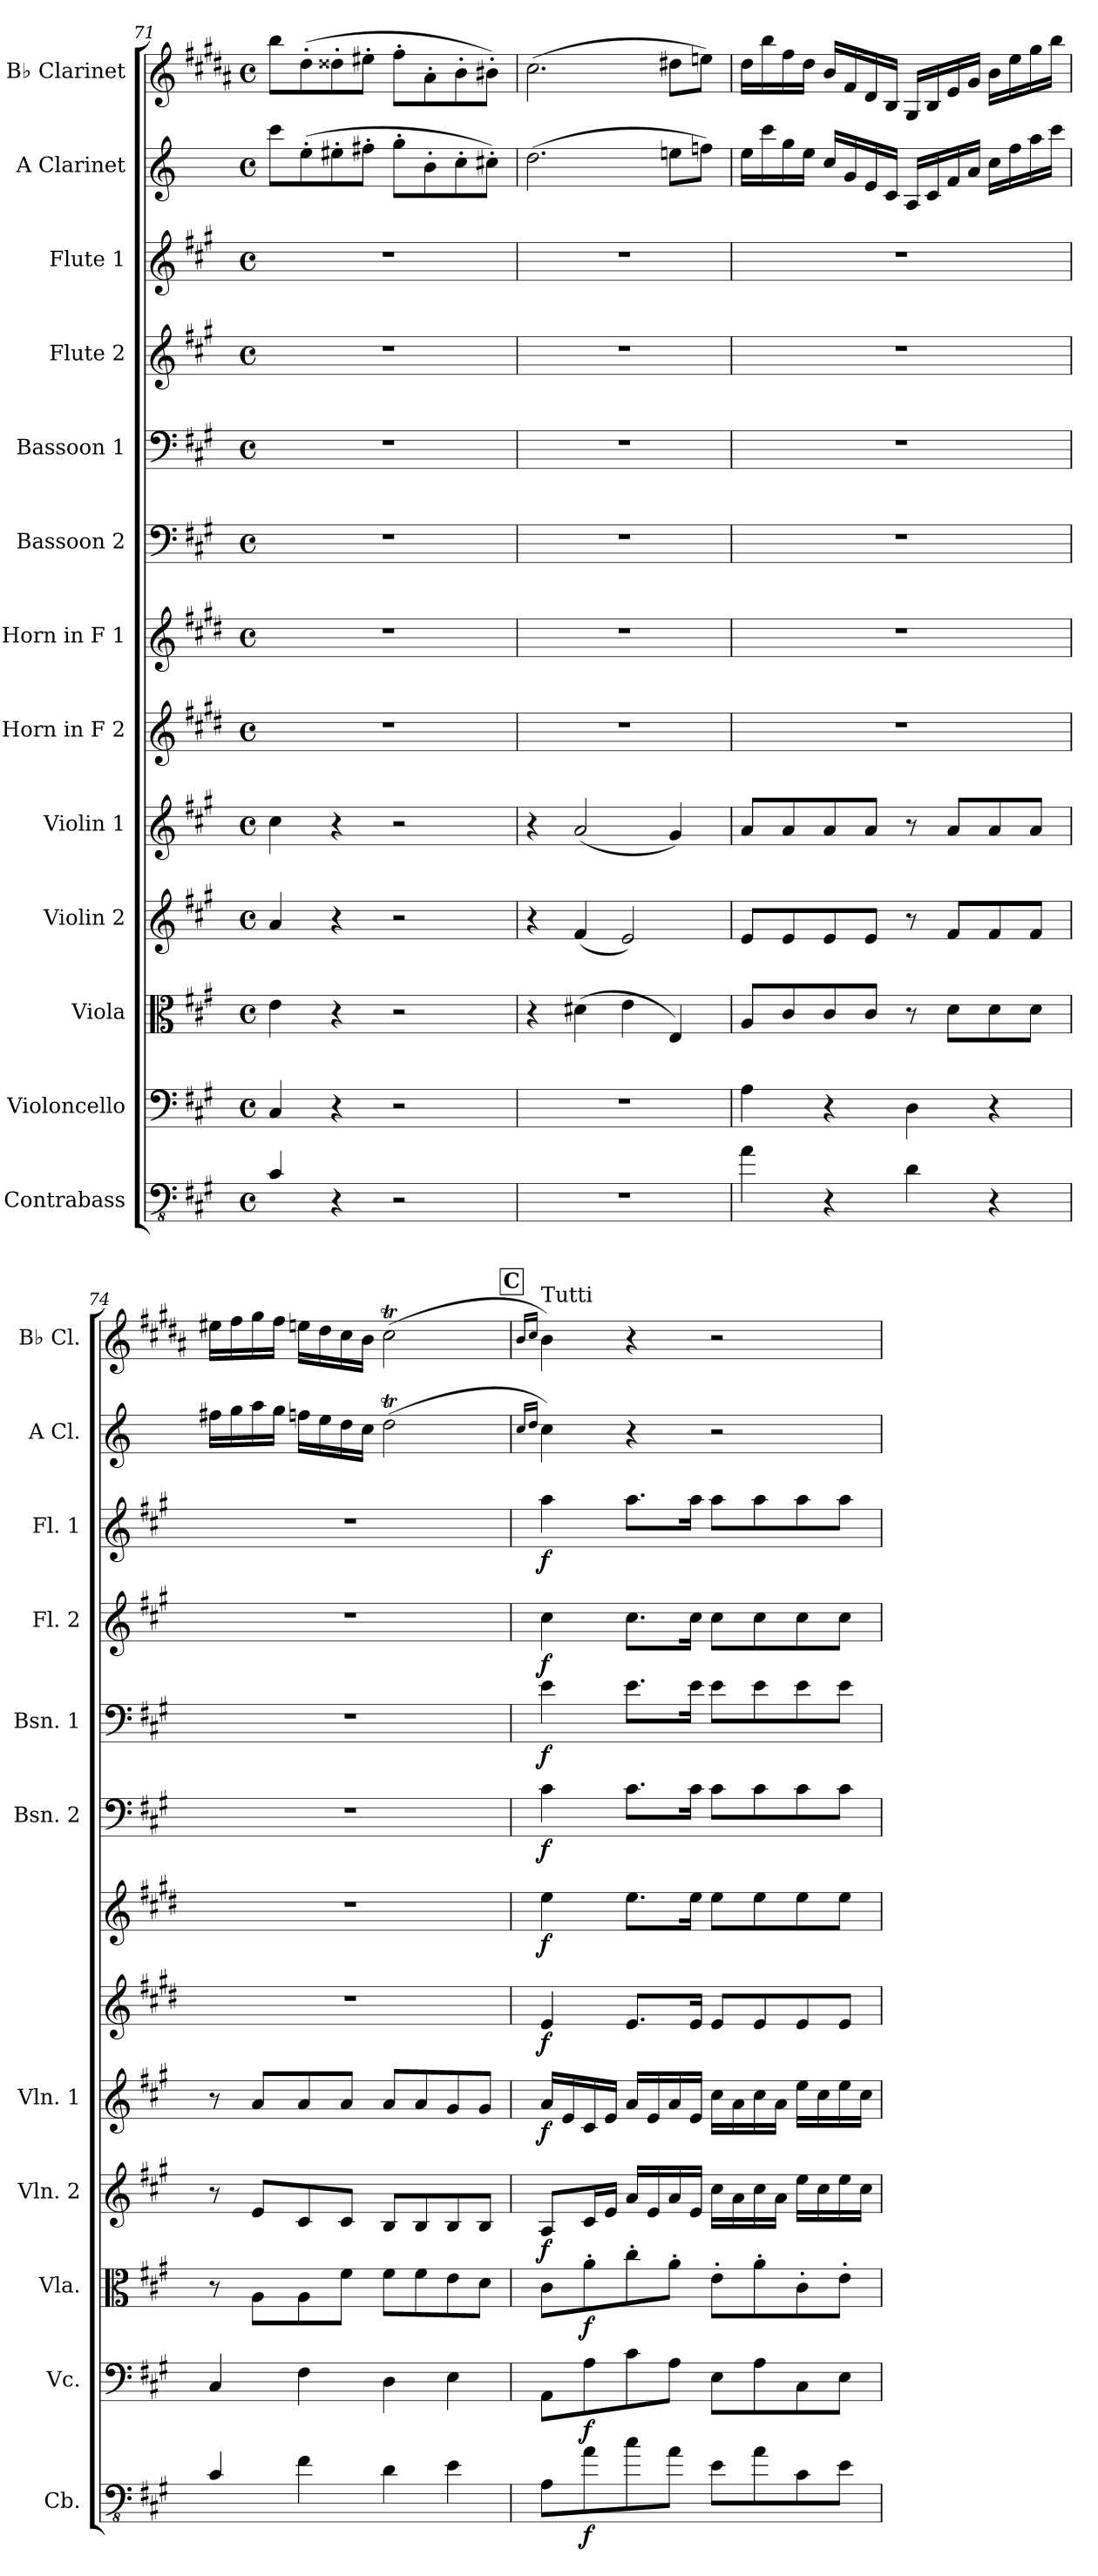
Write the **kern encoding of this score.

**kern	**dynam	**kern	**dynam	**kern	**dynam	**kern	**dynam	**kern	**dynam	**kern	**dynam	**kern	**dynam	**kern	**dynam	**kern	**dynam	**kern	**dynam	**kern	**dynam	**kern	**kern
*part13	*part13	*part12	*part12	*part11	*part11	*part10	*part10	*part9	*part9	*part8	*part8	*part7	*part7	*part6	*part6	*part5	*part5	*part4	*part4	*part3	*part3	*part2	*part1
*staff13	*staff13	*staff12	*staff12	*staff11	*staff11	*staff10	*staff10	*staff9	*staff9	*staff8	*staff8	*staff7	*staff7	*staff6	*staff6	*staff5	*staff5	*staff4	*staff4	*staff3	*staff3	*staff2	*staff1
*I"Contrabass	*	*I"Violoncello	*	*I"Viola	*	*I"Violin 2	*	*I"Violin 1	*	*I"Horn in F 2	*	*I"Horn in F 1	*	*I"Bassoon 2	*	*I"Bassoon 1	*	*I"Flute 2	*	*I"Flute 1	*	*I"A Clarinet	*I"B♭ Clarinet
*I'Cb.	*	*I'Vc.	*	*I'Vla.	*	*I'Vln. 2	*	*I'Vln. 1	*	*	*	*	*	*I'Bsn. 2	*	*I'Bsn. 1	*	*I'Fl. 2	*	*I'Fl. 1	*	*I'A Cl.	*I'B♭ Cl.
*clefFv4	*	*clefF4	*	*clefC3	*	*clefG2	*	*clefG2	*	*clefG2	*	*clefG2	*	*clefF4	*	*clefF4	*	*clefG2	*	*clefG2	*	*clefG2	*clefG2
*ITrd7c12	*	*	*	*	*	*	*	*	*	*ITrd4c7	*	*ITrd4c7	*	*	*	*	*	*	*	*	*	*ITrd2c3	*ITrd1c2
*k[f#c#g#]	*	*k[f#c#g#]	*	*k[f#c#g#]	*	*k[f#c#g#]	*	*k[f#c#g#]	*	*k[f#c#g#]	*	*k[f#c#g#]	*	*k[f#c#g#]	*	*k[f#c#g#]	*	*k[f#c#g#]	*	*k[f#c#g#]	*	*k[f#c#g#]	*k[f#c#g#]
*M4/4	*	*M4/4	*	*M4/4	*	*M4/4	*	*M4/4	*	*M4/4	*	*M4/4	*	*M4/4	*	*M4/4	*	*M4/4	*	*M4/4	*	*M4/4	*M4/4
*met(c)	*	*met(c)	*	*met(c)	*	*met(c)	*	*met(c)	*	*met(c)	*	*met(c)	*	*met(c)	*	*met(c)	*	*met(c)	*	*met(c)	*	*met(c)	*met(c)
=71	=71	=71	=71	=71	=71	=71	=71	=71	=71	=71	=71	=71	=71	=71	=71	=71	=71	=71	=71	=71	=71	=71	=71
4CC#/	.	4C#/	.	4e\	.	4a/	.	4cc#\	.	1r	.	1r	.	1r	.	1r	.	1r	.	1r	.	8aa\L	8aa\L
.	.	.	.	.	.	.	.	.	.	.	.	.	.	.	.	.	.	.	.	.	.	(>8cc#'\	(>8cc#'\
4r	.	4r	.	4r	.	4r	.	4r	.	.	.	.	.	.	.	.	.	.	.	.	.	8cc##X'\	8cc##X'\
.	.	.	.	.	.	.	.	.	.	.	.	.	.	.	.	.	.	.	.	.	.	8dd#X'\J	8dd#X'\J
2r	.	2r	.	2r	.	2r	.	2r	.	.	.	.	.	.	.	.	.	.	.	.	.	8ee'\L	8ee'\L
.	.	.	.	.	.	.	.	.	.	.	.	.	.	.	.	.	.	.	.	.	.	8g#'\	8g#'\
.	.	.	.	.	.	.	.	.	.	.	.	.	.	.	.	.	.	.	.	.	.	8a'\	8a'\
.	.	.	.	.	.	.	.	.	.	.	.	.	.	.	.	.	.	.	.	.	.	8a#X'\J)	8a#X'\J)
!!LO:PB:g=z
=72	=72	=72	=72	=72	=72	=72	=72	=72	=72	=72	=72	=72	=72	=72	=72	=72	=72	=72	=72	=72	=72	=72	=72
1r	.	1r	.	4r	.	4r	.	4r	.	1r	.	1r	.	1r	.	1r	.	1r	.	1r	.	(>2.b\	(>2.b\
.	.	.	.	(>4d#X\	.	(<4f#/	.	(<2a/	.	.	.	.	.	.	.	.	.	.	.	.	.	.	.
.	.	.	.	4e\	.	2e/)	.	.	.	.	.	.	.	.	.	.	.	.	.	.	.	.	.
.	.	.	.	4E/)	.	.	.	4g#/)	.	.	.	.	.	.	.	.	.	.	.	.	.	8cc#X\L	8cc#X\L
.	.	.	.	.	.	.	.	.	.	.	.	.	.	.	.	.	.	.	.	.	.	8ddn\J)	8ddn\J)
=73	=73	=73	=73	=73	=73	=73	=73	=73	=73	=73	=73	=73	=73	=73	=73	=73	=73	=73	=73	=73	=73	=73	=73
4AA\	.	4A\	.	8A/L	.	8e/L	.	8a/L	.	1r	.	1r	.	1r	.	1r	.	1r	.	1r	.	16cc#\LL	16cc#\LL
.	.	.	.	.	.	.	.	.	.	.	.	.	.	.	.	.	.	.	.	.	.	16aa\	16aa\
.	.	.	.	8c#/	.	8e/	.	8a/	.	.	.	.	.	.	.	.	.	.	.	.	.	16ee\	16ee\
.	.	.	.	.	.	.	.	.	.	.	.	.	.	.	.	.	.	.	.	.	.	16cc#\JJ	16cc#\JJ
4r	.	4r	.	8c#/	.	8e/	.	8a/	.	.	.	.	.	.	.	.	.	.	.	.	.	16a/LL	16a/LL
.	.	.	.	.	.	.	.	.	.	.	.	.	.	.	.	.	.	.	.	.	.	16e/	16e/
.	.	.	.	8c#/J	.	8e/J	.	8a/J	.	.	.	.	.	.	.	.	.	.	.	.	.	16c#/	16c#/
.	.	.	.	.	.	.	.	.	.	.	.	.	.	.	.	.	.	.	.	.	.	16A/JJ	16A/JJ
4DD\	.	4D\	.	8r	.	8r	.	8r	.	.	.	.	.	.	.	.	.	.	.	.	.	16F#/LL	16F#/LL
.	.	.	.	.	.	.	.	.	.	.	.	.	.	.	.	.	.	.	.	.	.	16A/	16A/
.	.	.	.	8d\L	.	8f#/L	.	8a/L	.	.	.	.	.	.	.	.	.	.	.	.	.	16d/	16d/
.	.	.	.	.	.	.	.	.	.	.	.	.	.	.	.	.	.	.	.	.	.	16f#/JJ	16f#/JJ
4r	.	4r	.	8d\	.	8f#/	.	8a/	.	.	.	.	.	.	.	.	.	.	.	.	.	16a\LL	16a\LL
.	.	.	.	.	.	.	.	.	.	.	.	.	.	.	.	.	.	.	.	.	.	16dd\	16dd\
.	.	.	.	8d\J	.	8f#/J	.	8a/J	.	.	.	.	.	.	.	.	.	.	.	.	.	16ff#\	16ff#\
.	.	.	.	.	.	.	.	.	.	.	.	.	.	.	.	.	.	.	.	.	.	16aa\JJ	16aa\JJ
=74	=74	=74	=74	=74	=74	=74	=74	=74	=74	=74	=74	=74	=74	=74	=74	=74	=74	=74	=74	=74	=74	=74	=74
4CC#/	.	4C#/	.	8r	.	8r	.	8r	.	1r	.	1r	.	1r	.	1r	.	1r	.	1r	.	16dd#X\LL	16dd#X\LL
.	.	.	.	.	.	.	.	.	.	.	.	.	.	.	.	.	.	.	.	.	.	16ee\	16ee\
.	.	.	.	8A\L	.	8e/L	.	8a/L	.	.	.	.	.	.	.	.	.	.	.	.	.	16ff#\	16ff#\
.	.	.	.	.	.	.	.	.	.	.	.	.	.	.	.	.	.	.	.	.	.	16ee\JJ	16ee\JJ
4FF#\	.	4F#\	.	8A\	.	8c#/	.	8a/	.	.	.	.	.	.	.	.	.	.	.	.	.	16ddn\LL	16ddn\LL
.	.	.	.	.	.	.	.	.	.	.	.	.	.	.	.	.	.	.	.	.	.	16cc#\	16cc#\
.	.	.	.	8f#\J	.	8c#/J	.	8a/J	.	.	.	.	.	.	.	.	.	.	.	.	.	16b\	16b\
.	.	.	.	.	.	.	.	.	.	.	.	.	.	.	.	.	.	.	.	.	.	16a\JJ	16a\JJ
4DD\	.	4D\	.	8f#\L	.	8B/L	.	8a/L	.	.	.	.	.	.	.	.	.	.	.	.	.	(>2bT\	(>2bT\
.	.	.	.	8f#\	.	8B/	.	8a/	.	.	.	.	.	.	.	.	.	.	.	.	.	.	.
4EE\	.	4E\	.	8e\	.	8B/	.	8g#/	.	.	.	.	.	.	.	.	.	.	.	.	.	.	.
.	.	.	.	8d\J	.	8B/J	.	8g#/J	.	.	.	.	.	.	.	.	.	.	.	.	.	.	.
!!LO:PB:g=z
!!LO:REH:place=s1:a:B:fs=14:t=C
=75	=75	=75	=75	=75	=75	=75	=75	=75	=75	=75	=75	=75	=75	=75	=75	=75	=75	=75	=75	=75	=75	=75	=75
.	.	.	.	.	.	.	.	.	.	.	.	.	.	.	.	.	.	.	.	.	.	16qa/LL	16qa/LL
.	.	.	.	.	.	.	.	.	.	.	.	.	.	.	.	.	.	.	.	.	.	16qb/JJ	16qb/JJ
!	!	!	!	!	!	!	!	!	!	!	!	!	!	!	!	!	!	!	!	!	!	!	!LO:TX:t=Tutti
!	!	!	!	!	!	!	!LO:DY:b	!	!LO:DY:b	!	!LO:DY:b	!	!LO:DY:b	!	!LO:DY:b	!	!LO:DY:b	!	!LO:DY:b	!	!LO:DY:b	!	!
8AAA\L	.	8AA\L	.	8c#\L	.	8A/L	f	16a/LL	f	4A/	f	4a\	f	4c#\	f	4e\	f	4cc#\	f	4aa\	f	4a\)	4a\)
.	.	.	.	.	.	.	.	16e/	.	.	.	.	.	.	.	.	.	.	.	.	.	.	.
!	!LO:DY:b	!	!LO:DY:b	!	!LO:DY:b	!	!	!	!	!	!	!	!	!	!	!	!	!	!	!	!	!	!
8AA\	f	8A\	f	8a'\	f	16c#/L	.	16c#/	.	.	.	.	.	.	.	.	.	.	.	.	.	.	.
.	.	.	.	.	.	16e/JJ	.	16e/JJ	.	.	.	.	.	.	.	.	.	.	.	.	.	.	.
8C#\	.	8c#\	.	8cc#'\	.	16a/LL	.	16a/LL	.	8.A/L	.	8.a\L	.	8.c#\L	.	8.e\L	.	8.cc#\L	.	8.aa\L	.	4r	4r
.	.	.	.	.	.	16e/	.	16e/	.	.	.	.	.	.	.	.	.	.	.	.	.	.	.
8AA\J	.	8A\J	.	8a'\J	.	16a/	.	16a/	.	.	.	.	.	.	.	.	.	.	.	.	.	.	.
.	.	.	.	.	.	16e/JJ	.	16e/JJ	.	16A/Jk	.	16a\Jk	.	16c#\Jk	.	16e\Jk	.	16cc#\Jk	.	16aa\Jk	.	.	.
8EE\L	.	8E\L	.	8e'\L	.	16cc#\LL	.	16cc#\LL	.	8A/L	.	8a\L	.	8c#\L	.	8e\L	.	8cc#\L	.	8aa\L	.	2r	2r
.	.	.	.	.	.	16a\	.	16a\	.	.	.	.	.	.	.	.	.	.	.	.	.	.	.
8AA\	.	8A\	.	8a'\	.	16cc#\	.	16cc#\	.	8A/	.	8a\	.	8c#\	.	8e\	.	8cc#\	.	8aa\	.	.	.
.	.	.	.	.	.	16a\JJ	.	16a\JJ	.	.	.	.	.	.	.	.	.	.	.	.	.	.	.
8CC#\	.	8C#\	.	8c#'\	.	16ee\LL	.	16ee\LL	.	8A/	.	8a\	.	8c#\	.	8e\	.	8cc#\	.	8aa\	.	.	.
.	.	.	.	.	.	16cc#\	.	16cc#\	.	.	.	.	.	.	.	.	.	.	.	.	.	.	.
8EE\J	.	8E\J	.	8e'\J	.	16ee\	.	16ee\	.	8A/J	.	8a\J	.	8c#\J	.	8e\J	.	8cc#\J	.	8aa\J	.	.	.
.	.	.	.	.	.	16cc#\JJ	.	16cc#\JJ	.	.	.	.	.	.	.	.	.	.	.	.	.	.	.
=	=	=	=	=	=	=	=	=	=	=	=	=	=	=	=	=	=	=	=	=	=	=	=
*-	*-	*-	*-	*-	*-	*-	*-	*-	*-	*-	*-	*-	*-	*-	*-	*-	*-	*-	*-	*-	*-	*-	*-
